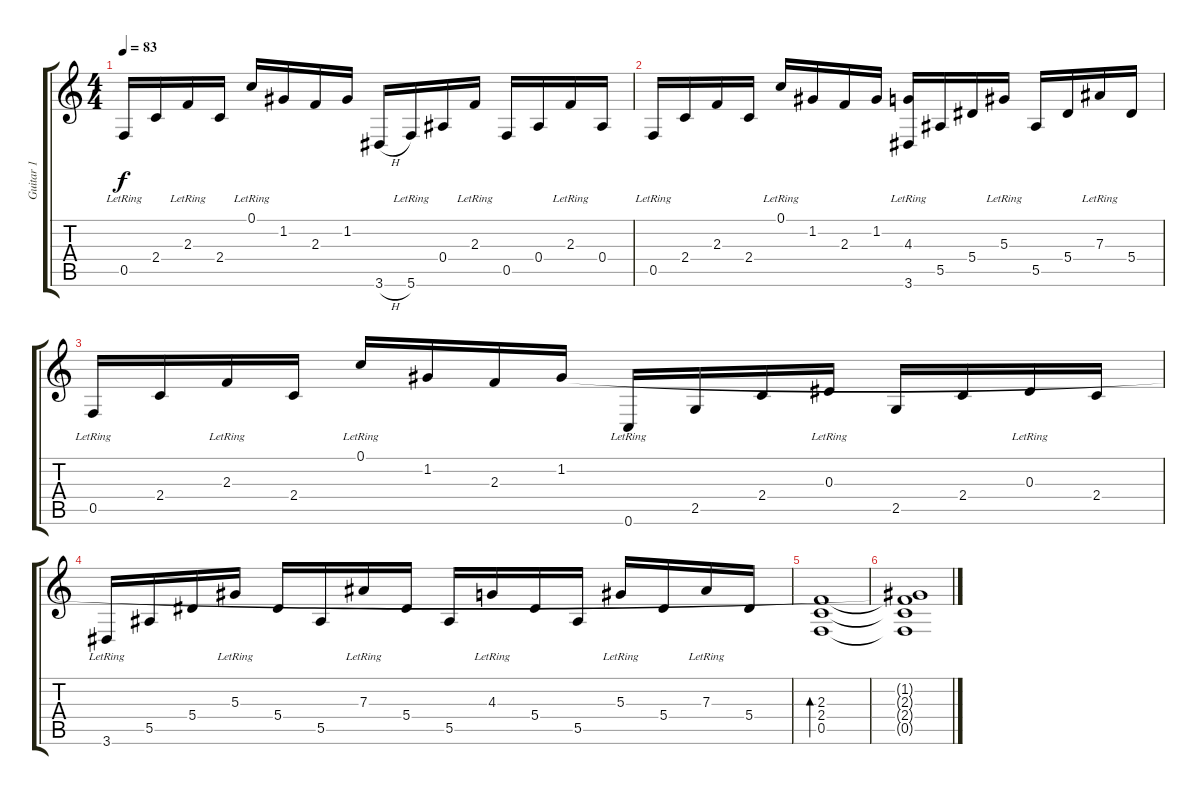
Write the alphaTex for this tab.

\track ("Guitar 1" "Guitar 1") {instrument acousticguitarsteel}
\staff {score tabs}
\tuning (C4 G3 Eb3 Bb2 F2 C2) {hide}
\ts (4 4)
\tempo 83
\clef g2
\ks c
0.5{lr}.16{dy f instrument acousticguitarsteel} 2.4.16 2.3{lr}.16 2.4.16 0.1{lr}.16 1.2.16 2.3.16 1.2.16 3.6{h}.16 5.6{lr}.16 0.4.16 2.3{lr}.16 0.5.16 0.4.16 2.3{lr}.16 0.4.16 |
0.5{lr}.16 2.4.16 2.3.16 2.4.16 0.1{lr}.16 1.2.16 2.3.16 1.2.16 (4.3{lr} 3.6{lr}).16 5.5.16 5.4.16 5.3{lr}.16 5.5.16 5.4.16 7.3{lr}.16 5.4.16 |
0.5{lr}.16 2.4.16 2.3{lr}.16 2.4.16 0.1{lr}.16 1.2.16 2.3.16 1.2.16 0.6{lr}.16 2.5.16 2.4.16 0.3{lr}.16 2.5.16 2.4.16 0.3{lr}.16 2.4.16 |
3.6{lr}.16 5.5.16 5.4.16 5.3{lr}.16 5.4.16 5.5.16 7.3{lr}.16 5.4.16 5.5.16 4.3{lr}.16 5.4.16 5.5.16 5.3{lr}.16 5.4.16 7.3{lr}.16 5.4.16 |
(2.3 2.4 0.5).1{bd 60} |
(1.2{t} 2.3{t} 2.4{t} 0.5{t}).1
